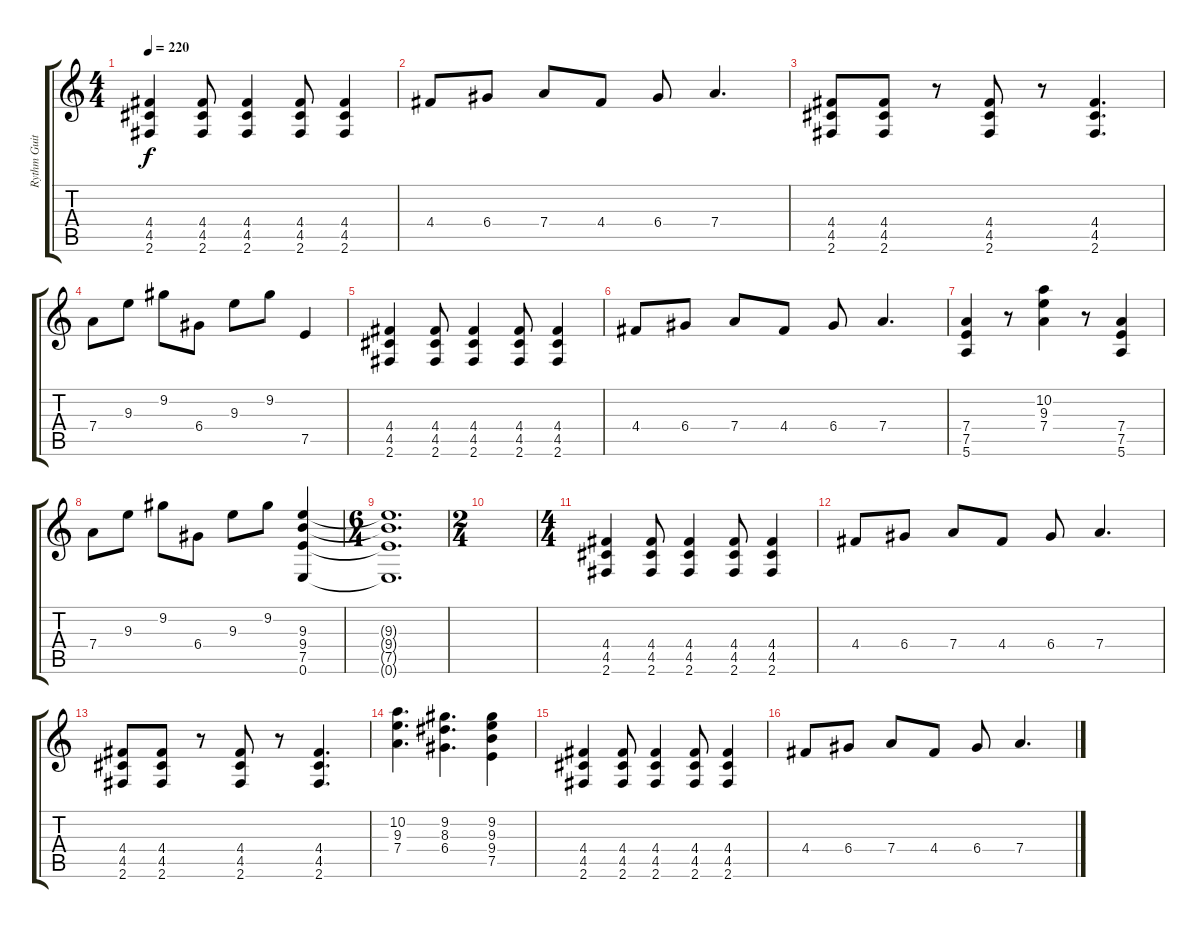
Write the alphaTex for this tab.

\track ("Rythm Guitar 1" "Rythm Guit") {instrument distortionguitar}
\staff {score tabs}
\tuning (E4 B3 G3 D3 A2 E2) {hide}
\ts (4 4)
\tempo 220
\clef g2
\ks c
(4.4 4.5 2.6).4{dy f instrument distortionguitar} (4.4 4.5 2.6).8 (4.4 4.5 2.6).4 (4.4 4.5 2.6).8 (4.4 4.5 2.6).4 |
4.4.8 6.4.8 7.4.8 4.4.8 6.4.8 7.4.4{d} |
(4.4 4.5 2.6).8 (4.4 4.5 2.6).8 r.8 (4.4 4.5 2.6).8 r.8 (4.4 4.5 2.6).4{d} |
7.4.8 9.3.8 9.2.8 6.4.8 9.3.8 9.2.8 7.5.4 |
(4.4 4.5 2.6).4 (4.4 4.5 2.6).8 (4.4 4.5 2.6).4 (4.4 4.5 2.6).8 (4.4 4.5 2.6).4 |
4.4.8 6.4.8 7.4.8 4.4.8 6.4.8 7.4.4{d} |
(7.4 7.5 5.6).4 r.8 (10.2 9.3 7.4).4 r.8 (7.4 7.5 5.6).4 |
7.4.8 9.3.8 9.2.8 6.4.8 9.3.8 9.2.8 (9.3 9.4 7.5 0.6).4 |
\ts (6 4)
(9.3{t} 9.4{t} 7.5{t} 0.6{t}).1{d} |
\ts (2 4)
|
\ts (4 4)
(4.4 4.5 2.6).4 (4.4 4.5 2.6).8 (4.4 4.5 2.6).4 (4.4 4.5 2.6).8 (4.4 4.5 2.6).4 |
4.4.8 6.4.8 7.4.8 4.4.8 6.4.8 7.4.4{d} |
(4.4 4.5 2.6).8 (4.4 4.5 2.6).8 r.8 (4.4 4.5 2.6).8 r.8 (4.4 4.5 2.6).4{d} |
(10.2 9.3 7.4).4{d} (9.2 8.3 6.4).4{d} (9.2 9.3 9.4 7.5).4 |
(4.4 4.5 2.6).4 (4.4 4.5 2.6).8 (4.4 4.5 2.6).4 (4.4 4.5 2.6).8 (4.4 4.5 2.6).4 |
4.4.8 6.4.8 7.4.8 4.4.8 6.4.8 7.4.4{d}
